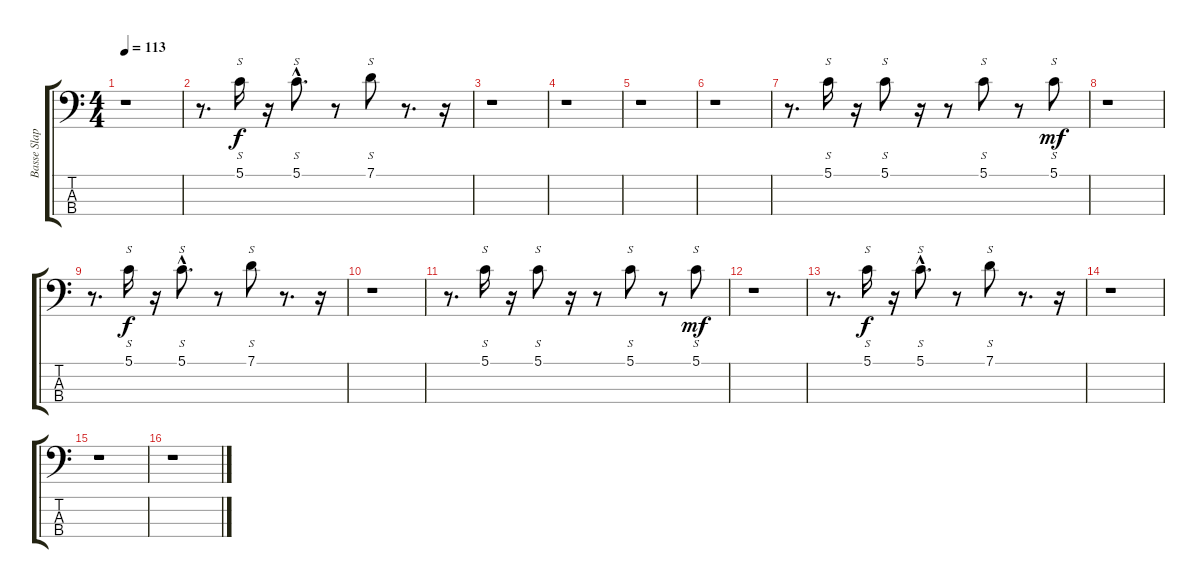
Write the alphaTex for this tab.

\track ("Basse Slap" "Basse Slap") {instrument slapbass1}
\staff {score tabs}
\tuning (G2 D2 A1 E1) {hide}
\ts (4 4)
\tempo 113
\clef f4
\ks c
r.1{dy mf} |
r.8{d} 5.1.16{s dy f} r.16 5.1{hac}.8{s d} r.8 7.1.8{s} r.8{d} r.16 |
r.1 |
r.1 |
r.1 |
r.1 |
r.8{d} 5.1.16{s} r.16 5.1.8{s} r.16 r.8 5.1.8{s} r.8 5.1.8{s dy mf} |
r.1 |
r.8{d} 5.1.16{s dy f} r.16 5.1{hac}.8{s d} r.8 7.1.8{s} r.8{d} r.16 |
r.1 |
r.8{d} 5.1.16{s} r.16 5.1.8{s} r.16 r.8 5.1.8{s} r.8 5.1.8{s dy mf} |
r.1 |
r.8{d} 5.1.16{s dy f} r.16 5.1{hac}.8{s d} r.8 7.1.8{s} r.8{d} r.16 |
r.1 |
r.1 |
r.1
